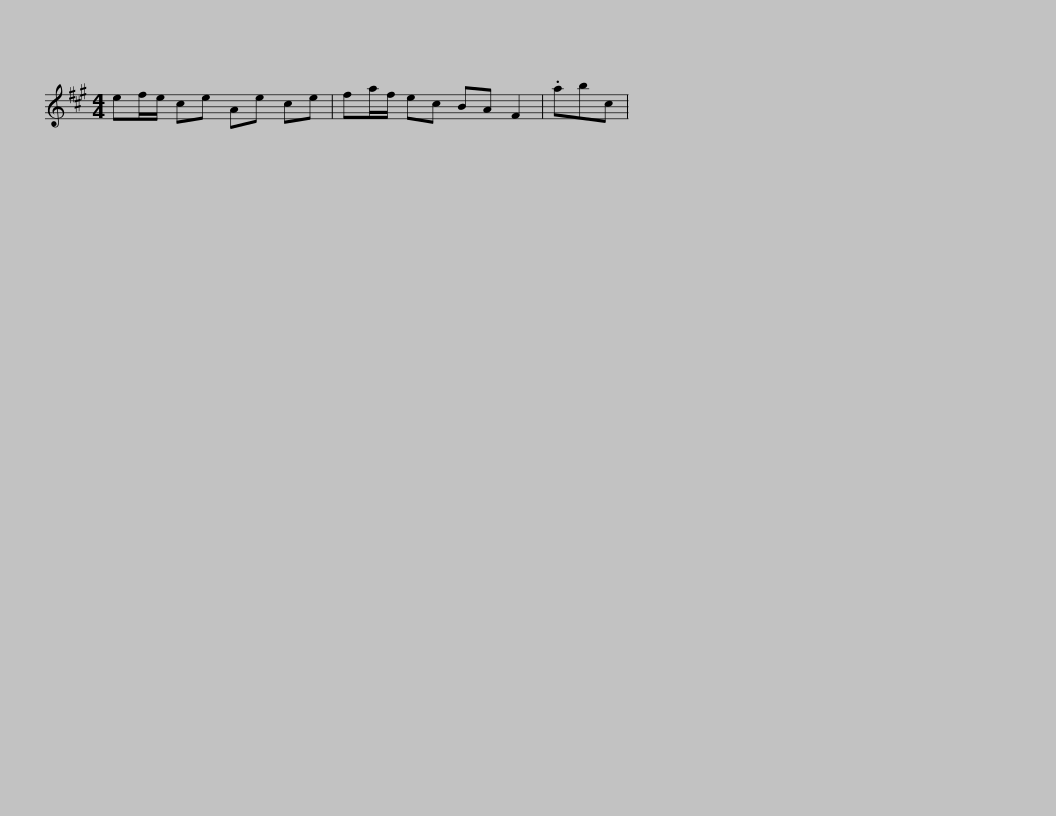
X:1
L:1/8
M:4/4
I:linebreak $
K:A
V:1 treble
V:1
 ef/e/ ce Ae ce | fa/f/ ec BA F2 | .abc | %3
